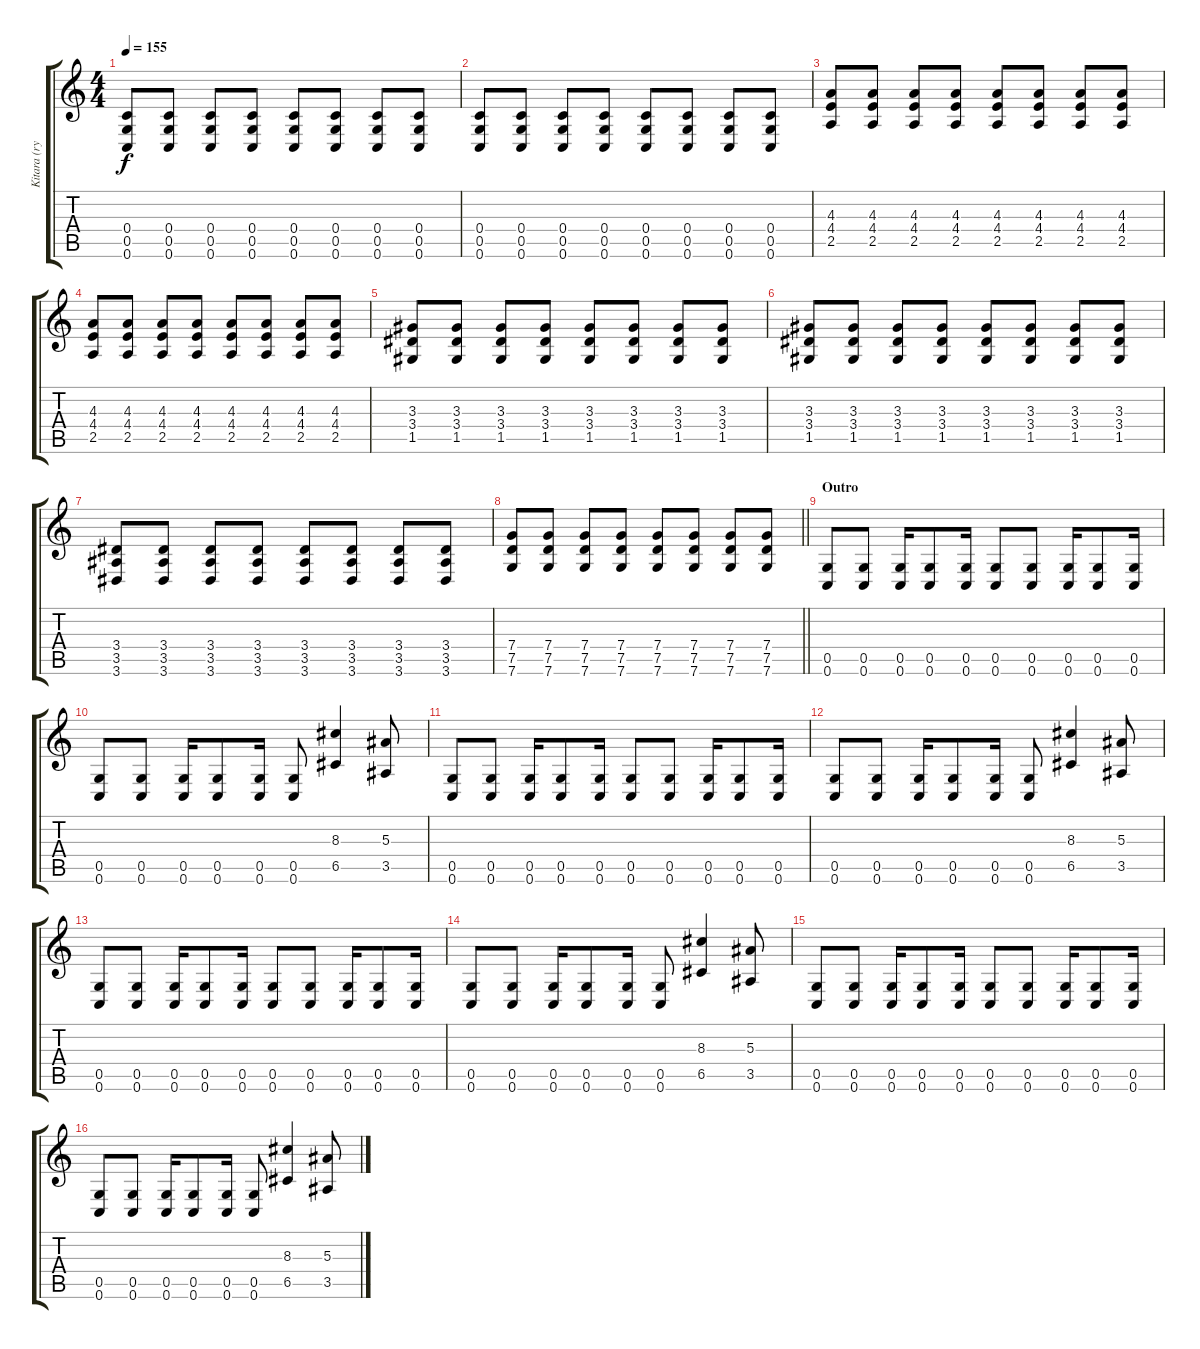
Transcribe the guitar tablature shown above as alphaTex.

\track ("Kitara (rytmi)" "Kitara (ry") {instrument distortionguitar}
\staff {score tabs}
\tuning (D4 A3 F3 C3 G2 C2) {hide}
\ts (4 4)
\tempo 155
\clef g2
\ks c
(0.4 0.5 0.6).8{dy f} (0.4 0.5 0.6).8 (0.4 0.5 0.6).8 (0.4 0.5 0.6).8 (0.4 0.5 0.6).8 (0.4 0.5 0.6).8 (0.4 0.5 0.6).8 (0.4 0.5 0.6).8 |
(0.4 0.5 0.6).8 (0.4 0.5 0.6).8 (0.4 0.5 0.6).8 (0.4 0.5 0.6).8 (0.4 0.5 0.6).8 (0.4 0.5 0.6).8 (0.4 0.5 0.6).8 (0.4 0.5 0.6).8 |
(4.3 4.4 2.5).8 (4.3 4.4 2.5).8 (4.3 4.4 2.5).8 (4.3 4.4 2.5).8 (4.3 4.4 2.5).8 (4.3 4.4 2.5).8 (4.3 4.4 2.5).8 (4.3 4.4 2.5).8 |
(4.3 4.4 2.5).8 (4.3 4.4 2.5).8 (4.3 4.4 2.5).8 (4.3 4.4 2.5).8 (4.3 4.4 2.5).8 (4.3 4.4 2.5).8 (4.3 4.4 2.5).8 (4.3 4.4 2.5).8 |
(3.3 3.4 1.5).8 (3.3 3.4 1.5).8 (3.3 3.4 1.5).8 (3.3 3.4 1.5).8 (3.3 3.4 1.5).8 (3.3 3.4 1.5).8 (3.3 3.4 1.5).8 (3.3 3.4 1.5).8 |
(3.3 3.4 1.5).8 (3.3 3.4 1.5).8 (3.3 3.4 1.5).8 (3.3 3.4 1.5).8 (3.3 3.4 1.5).8 (3.3 3.4 1.5).8 (3.3 3.4 1.5).8 (3.3 3.4 1.5).8 |
(3.4 3.5 3.6).8 (3.4 3.5 3.6).8 (3.4 3.5 3.6).8 (3.4 3.5 3.6).8 (3.4 3.5 3.6).8 (3.4 3.5 3.6).8 (3.4 3.5 3.6).8 (3.4 3.5 3.6).8 |
\barLineRight lightlight
(7.4 7.5 7.6).8 (7.4 7.5 7.6).8 (7.4 7.5 7.6).8 (7.4 7.5 7.6).8 (7.4 7.5 7.6).8 (7.4 7.5 7.6).8 (7.4 7.5 7.6).8 (7.4 7.5 7.6).8 |
\section ("" "Outro")
(0.5 0.6).8 (0.5 0.6).8 (0.5 0.6).16 (0.5 0.6).8 (0.5 0.6).16 (0.5 0.6).8 (0.5 0.6).8 (0.5 0.6).16 (0.5 0.6).8 (0.5 0.6).16 |
(0.5 0.6).8 (0.5 0.6).8 (0.5 0.6).16 (0.5 0.6).8 (0.5 0.6).16 (0.5 0.6).8 (8.3 6.5).4 (5.3 3.5).8 |
(0.5 0.6).8 (0.5 0.6).8 (0.5 0.6).16 (0.5 0.6).8 (0.5 0.6).16 (0.5 0.6).8 (0.5 0.6).8 (0.5 0.6).16 (0.5 0.6).8 (0.5 0.6).16 |
(0.5 0.6).8 (0.5 0.6).8 (0.5 0.6).16 (0.5 0.6).8 (0.5 0.6).16 (0.5 0.6).8 (8.3 6.5).4 (5.3 3.5).8 |
(0.5 0.6).8 (0.5 0.6).8 (0.5 0.6).16 (0.5 0.6).8 (0.5 0.6).16 (0.5 0.6).8 (0.5 0.6).8 (0.5 0.6).16 (0.5 0.6).8 (0.5 0.6).16 |
(0.5 0.6).8 (0.5 0.6).8 (0.5 0.6).16 (0.5 0.6).8 (0.5 0.6).16 (0.5 0.6).8 (8.3 6.5).4 (5.3 3.5).8 |
(0.5 0.6).8 (0.5 0.6).8 (0.5 0.6).16 (0.5 0.6).8 (0.5 0.6).16 (0.5 0.6).8 (0.5 0.6).8 (0.5 0.6).16 (0.5 0.6).8 (0.5 0.6).16 |
(0.5 0.6).8 (0.5 0.6).8 (0.5 0.6).16 (0.5 0.6).8 (0.5 0.6).16 (0.5 0.6).8 (8.3 6.5).4 (5.3 3.5).8
